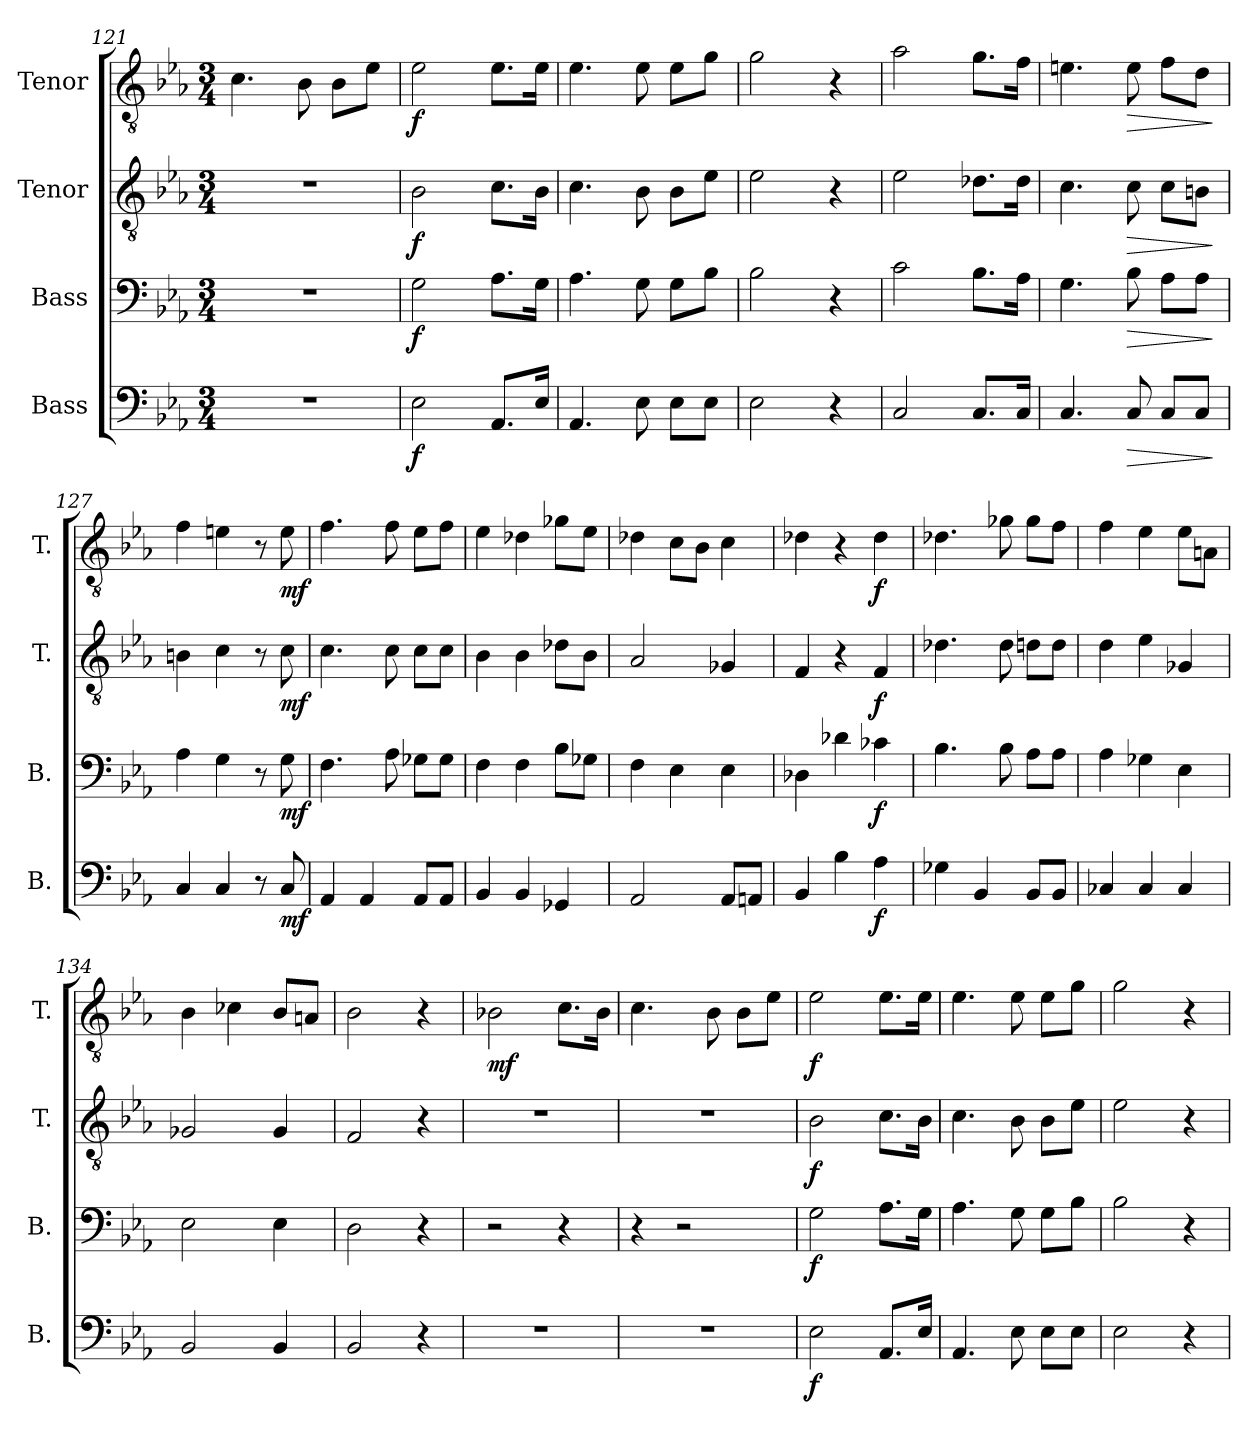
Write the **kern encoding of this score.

**kern	**dynam	**kern	**dynam	**kern	**dynam	**kern	**dynam
*part4	*part4	*part3	*part3	*part2	*part2	*part1	*part1
*staff4	*staff4	*staff3	*staff3	*staff2	*staff2	*staff1	*staff1
*I"Bass	*	*I"Bass	*	*I"Tenor	*	*I"Tenor	*
*I'B.	*	*I'B.	*	*I'T.	*	*I'T.	*
*clefF4	*	*clefF4	*	*clefGv2	*	*clefGv2	*
*k[b-e-a-]	*	*k[b-e-a-]	*	*k[b-e-a-]	*	*k[b-e-a-]	*
*M3/4	*	*M3/4	*	*M3/4	*	*M3/4	*
=121	=121	=121	=121	=121	=121	=121	=121
2.r	.	2.r	.	2.r	.	4.c\	.
.	.	.	.	.	.	8B-\	.
.	.	.	.	.	.	8B-\L	.
.	.	.	.	.	.	8e-\J	.
=122	=122	=122	=122	=122	=122	=122	=122
!	!LO:DY:b	!	!LO:DY:b	!	!LO:DY:b	!	!LO:DY:b
2E-\	f	2G\	f	2B-\	f	2e-\	f
8.AA-/L	.	8.A-\L	.	8.c\L	.	8.e-\L	.
16E-/Jk	.	16G\Jk	.	16B-\Jk	.	16e-\Jk	.
=123	=123	=123	=123	=123	=123	=123	=123
4.AA-/	.	4.A-\	.	4.c\	.	4.e-\	.
8E-\	.	8G\	.	8B-\	.	8e-\	.
8E-\L	.	8G\L	.	8B-\L	.	8e-\L	.
8E-\J	.	8B-\J	.	8e-\J	.	8g\J	.
=124	=124	=124	=124	=124	=124	=124	=124
2E-\	.	2B-\	.	2e-\	.	2g\	.
4r	.	4r	.	4r	.	4r	.
!!LO:LB:g=z
=125	=125	=125	=125	=125	=125	=125	=125
2C/	.	2c\	.	2e-\	.	2a-\	.
8.C/L	.	8.B-\L	.	8.d-X\L	.	8.g\L	.
16C/Jk	.	16A-\Jk	.	16d-\Jk	.	16f\Jk	.
=126	=126	=126	=126	=126	=126	=126	=126
4.C/	.	4.G\	.	4.c\	.	4.en\	.
!	!LO:HP:b	!	!LO:HP:b	!	!LO:HP:b	!	!LO:HP:b
8C/	>	8B-\	>	8c\	>	8e\	>
8C/L	.	8A-\L	.	8c\L	.	8f\L	.
8C/J	.	8A-\J	.	8Bn\J	.	8d\J	.
.	]	.	]	.	]	.	]
=127	=127	=127	=127	=127	=127	=127	=127
4C/	.	4A-\	.	4Bn\	.	4f\	.
4C/	.	4G\	.	4c\	.	4en\	.
8r	.	8r	.	8r	.	8r	.
!	!LO:DY:b	!	!LO:DY:b	!	!LO:DY:b	!	!LO:DY:b
8C/	mf	8G\	mf	8c\	mf	8e\	mf
=128	=128	=128	=128	=128	=128	=128	=128
4AA-/	.	4.F\	.	4.c\	.	4.f\	.
4AA-/	.	.	.	.	.	.	.
.	.	8A-\	.	8c\	.	8f\	.
8AA-/L	.	8G-X\L	.	8c\L	.	8e-\L	.
8AA-/J	.	8G-\J	.	8c\J	.	8f\J	.
=129	=129	=129	=129	=129	=129	=129	=129
4BB-/	.	4F\	.	4B-\	.	4e-\	.
4BB-/	.	4F\	.	4B-\	.	4d-X\	.
4GG-X/	.	8B-\L	.	8d-X\L	.	8g-X\L	.
.	.	8G-X\J	.	8B-\J	.	8e-\J	.
=130	=130	=130	=130	=130	=130	=130	=130
2AA-/	.	4F\	.	2A-/	.	4d-X\	.
.	.	4E-\	.	.	.	8c\L	.
.	.	.	.	.	.	8B-\J	.
8AA-/L	.	4E-\	.	4G-X/	.	4c\	.
8AAn/J	.	.	.	.	.	.	.
=131	=131	=131	=131	=131	=131	=131	=131
4BB-/	.	4D-X\	.	4F/	.	4d-X\	.
4B-\	.	4d-X\	.	4r	.	4r	.
!	!LO:DY:b	!	!LO:DY:b	!	!LO:DY:b	!	!LO:DY:b
4A-\	f	4c-X\	f	4F/	f	4d-\	f
!!LO:PB:g=z
=132	=132	=132	=132	=132	=132	=132	=132
4G-X\	.	4.B-\	.	4.d-X\	.	4.d-X\	.
4BB-/	.	.	.	.	.	.	.
.	.	8B-\	.	8d-\	.	8g-X\	.
8BB-/L	.	8A-\L	.	8dn\L	.	8g-\L	.
8BB-/J	.	8A-\J	.	8d\J	.	8f\J	.
=133	=133	=133	=133	=133	=133	=133	=133
4C-X/	.	4A-\	.	4d\	.	4f\	.
4C-/	.	4G-X\	.	4e-\	.	4e-\	.
4C-/	.	4E-\	.	4G-X/	.	8e-\L	.
.	.	.	.	.	.	8An\J	.
=134	=134	=134	=134	=134	=134	=134	=134
2BB-/	.	2E-\	.	2G-X/	.	4B-\	.
.	.	.	.	.	.	4c-X\	.
4BB-/	.	4E-\	.	4G-/	.	8B-/L	.
.	.	.	.	.	.	8An/J	.
=135	=135	=135	=135	=135	=135	=135	=135
2BB-/	.	2D\	.	2F/	.	2B-\	.
4r	.	4r	.	4r	.	4r	.
=136	=136	=136	=136	=136	=136	=136	=136
!	!	!	!	!	!	!	!LO:DY:b
2.r	.	2r	.	2.r	.	2B-X\	mf
.	.	4r	.	.	.	8.c\L	.
.	.	.	.	.	.	16B-\Jk	.
=137	=137	=137	=137	=137	=137	=137	=137
2.r	.	4r	.	2.r	.	4.c\	.
.	.	2r	.	.	.	.	.
.	.	.	.	.	.	8B-\	.
.	.	.	.	.	.	8B-\L	.
.	.	.	.	.	.	8e-\J	.
=138	=138	=138	=138	=138	=138	=138	=138
!	!LO:DY:b	!	!LO:DY:b	!	!LO:DY:b	!	!LO:DY:b
2E-\	f	2G\	f	2B-\	f	2e-\	f
8.AA-/L	.	8.A-\L	.	8.c\L	.	8.e-\L	.
16E-/Jk	.	16G\Jk	.	16B-\Jk	.	16e-\Jk	.
!!LO:LB:g=z
=139	=139	=139	=139	=139	=139	=139	=139
4.AA-/	.	4.A-\	.	4.c\	.	4.e-\	.
8E-\	.	8G\	.	8B-\	.	8e-\	.
8E-\L	.	8G\L	.	8B-\L	.	8e-\L	.
8E-\J	.	8B-\J	.	8e-\J	.	8g\J	.
=140	=140	=140	=140	=140	=140	=140	=140
2E-\	.	2B-\	.	2e-\	.	2g\	.
4r	.	4r	.	4r	.	4r	.
=	=	=	=	=	=	=	=
*-	*-	*-	*-	*-	*-	*-	*-
